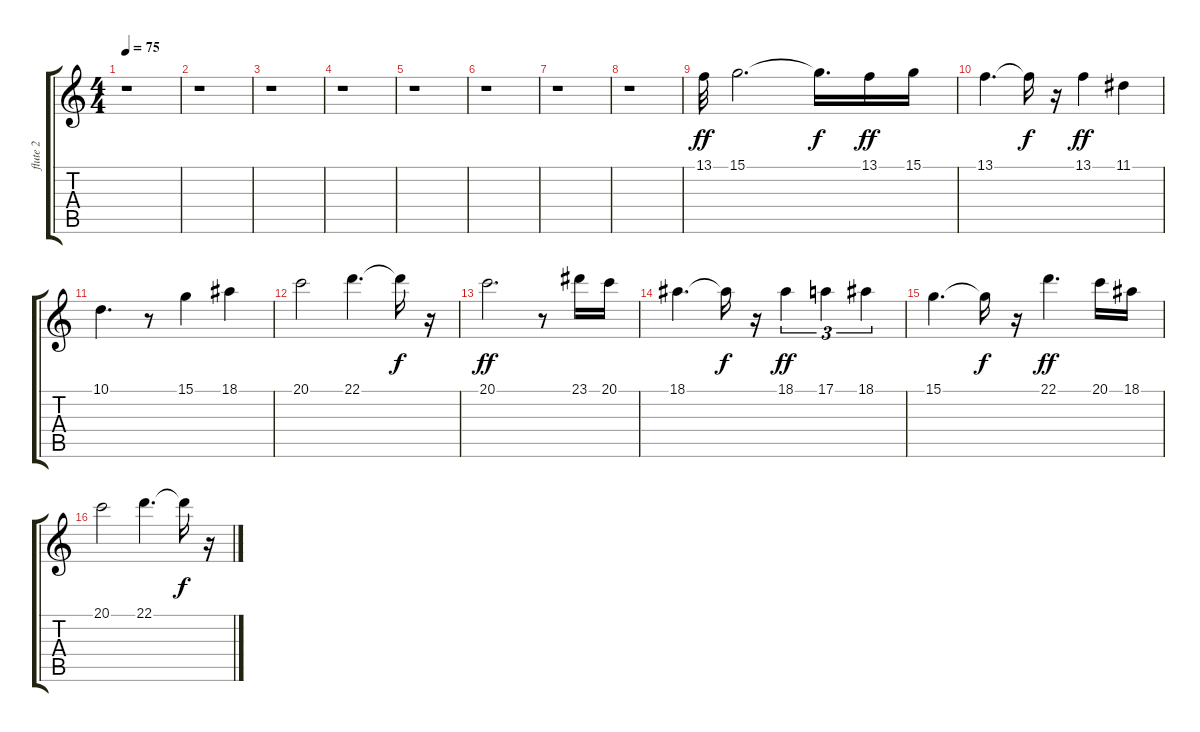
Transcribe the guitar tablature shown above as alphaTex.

\track ("flute 2" "flute 2") {instrument shakuhachi}
\staff {score tabs}
\tuning (E4 B3 G3 D3 A2 E2) {hide}
\ts (4 4)
\tempo 75
\clef g2
\ks c
r.1{dy f} |
r.1 |
r.1 |
r.1 |
r.1 |
r.1 |
r.1 |
r.1 |
13.1.32{dy ff} 15.1.2{d} 15.1{t}.16{d dy f} 13.1.16{dy ff} 15.1.16 |
13.1.4{d} 13.1{t}.16{dy f} r.16 13.1.4{dy ff} 11.1.4 |
10.1.4{d} r.8 15.1.4 18.1.4 |
20.1.2 22.1.4{d} 22.1{t}.16{dy f} r.16 |
20.1.2{d dy ff} r.8 23.1.16 20.1.16 |
18.1.4{d} 18.1{t}.16{dy f} r.16 18.1.4{tu (3 2) dy ff} 17.1.4{tu (3 2)} 18.1.4{tu (3 2)} |
15.1.4{d} 15.1{t}.16{dy f} r.16 22.1.4{d dy ff} 20.1.16 18.1.16 |
20.1.2 22.1.4{d} 22.1{t}.16{dy f} r.16
